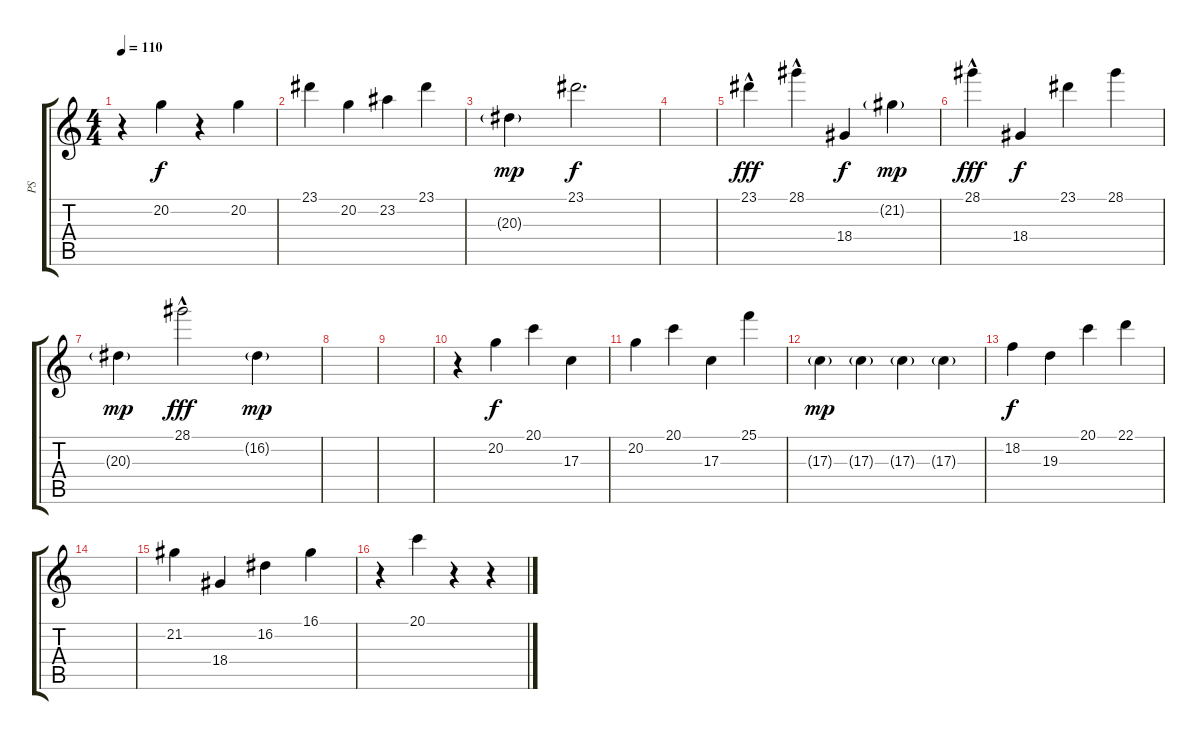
\track ("PS" "PS") {instrument pizzicatostrings}
\staff {score tabs}
\tuning (E4 B3 G3 D3 A2 E2) {hide}
\ts (4 4)
\tempo 110
\clef g2
\ks c
r.4{dy mp} 20.2.4{dy f} r.4 20.2.4 |
23.1.4 20.2.4 23.2.4 23.1.4 |
20.3{g}.4{dy mp} 23.1.2{d dy f} |
|
23.1{hac}.4{dy fff} 28.1{hac}.4 18.4.4{dy f} 21.2{g}.4{dy mp} |
28.1{hac}.4{dy fff} 18.4.4{dy f} 23.1.4 28.1.4 |
20.3{g}.4{dy mp} 28.1{hac}.2{dy fff} 16.2{g}.4{dy mp} |
|
|
r.4 20.2.4{dy f} 20.1.4 17.3.4 |
20.2.4 20.1.4 17.3.4 25.1.4 |
17.3{g}.4{dy mp} 17.3{g}.4 17.3{g}.4 17.3{g}.4 |
18.2.4{dy f} 19.3.4 20.1.4 22.1.4 |
|
21.2.4 18.4.4 16.2.4 16.1.4 |
r.4 20.1.4 r.4 r.4
